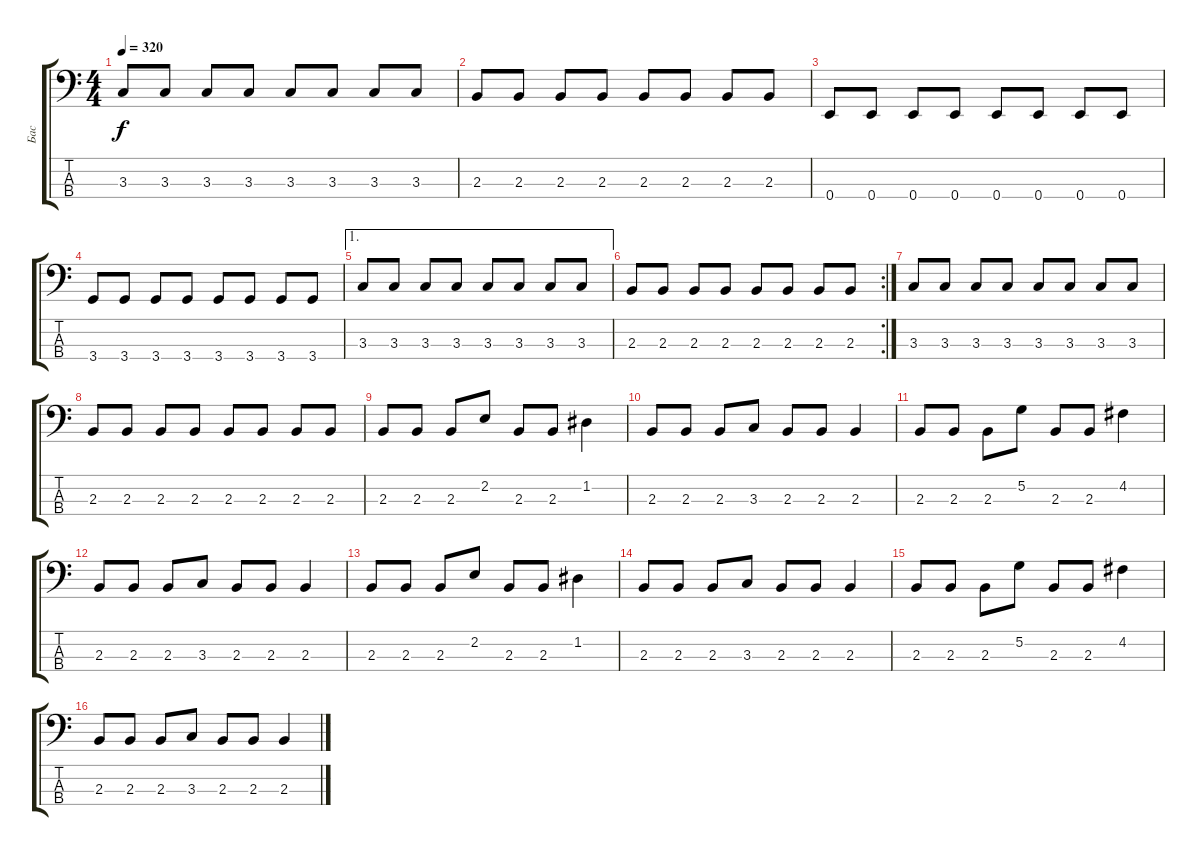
\track ("Бас" "Бас") {instrument electricbasspick}
\staff {score tabs}
\tuning (G2 D2 A1 E1) {hide}
\ts (4 4)
\tempo 320
\clef f4
\ks c
3.3.8{dy f} 3.3.8 3.3.8 3.3.8 3.3.8 3.3.8 3.3.8 3.3.8 |
2.3.8 2.3.8 2.3.8 2.3.8 2.3.8 2.3.8 2.3.8 2.3.8 |
0.4.8 0.4.8 0.4.8 0.4.8 0.4.8 0.4.8 0.4.8 0.4.8 |
3.4.8 3.4.8 3.4.8 3.4.8 3.4.8 3.4.8 3.4.8 3.4.8 |
\ae 1
3.3.8 3.3.8 3.3.8 3.3.8 3.3.8 3.3.8 3.3.8 3.3.8 |
\rc 2
2.3.8 2.3.8 2.3.8 2.3.8 2.3.8 2.3.8 2.3.8 2.3.8 |
3.3.8 3.3.8 3.3.8 3.3.8 3.3.8 3.3.8 3.3.8 3.3.8 |
2.3.8 2.3.8 2.3.8 2.3.8 2.3.8 2.3.8 2.3.8 2.3.8 |
2.3.8 2.3.8 2.3.8 2.2.8 2.3.8 2.3.8 1.2.4 |
2.3.8 2.3.8 2.3.8 3.3.8 2.3.8 2.3.8 2.3.4 |
2.3.8 2.3.8 2.3.8 5.2.8 2.3.8 2.3.8 4.2.4 |
2.3.8 2.3.8 2.3.8 3.3.8 2.3.8 2.3.8 2.3.4 |
2.3.8 2.3.8 2.3.8 2.2.8 2.3.8 2.3.8 1.2.4 |
2.3.8 2.3.8 2.3.8 3.3.8 2.3.8 2.3.8 2.3.4 |
2.3.8 2.3.8 2.3.8 5.2.8 2.3.8 2.3.8 4.2.4 |
2.3.8 2.3.8 2.3.8 3.3.8 2.3.8 2.3.8 2.3.4
